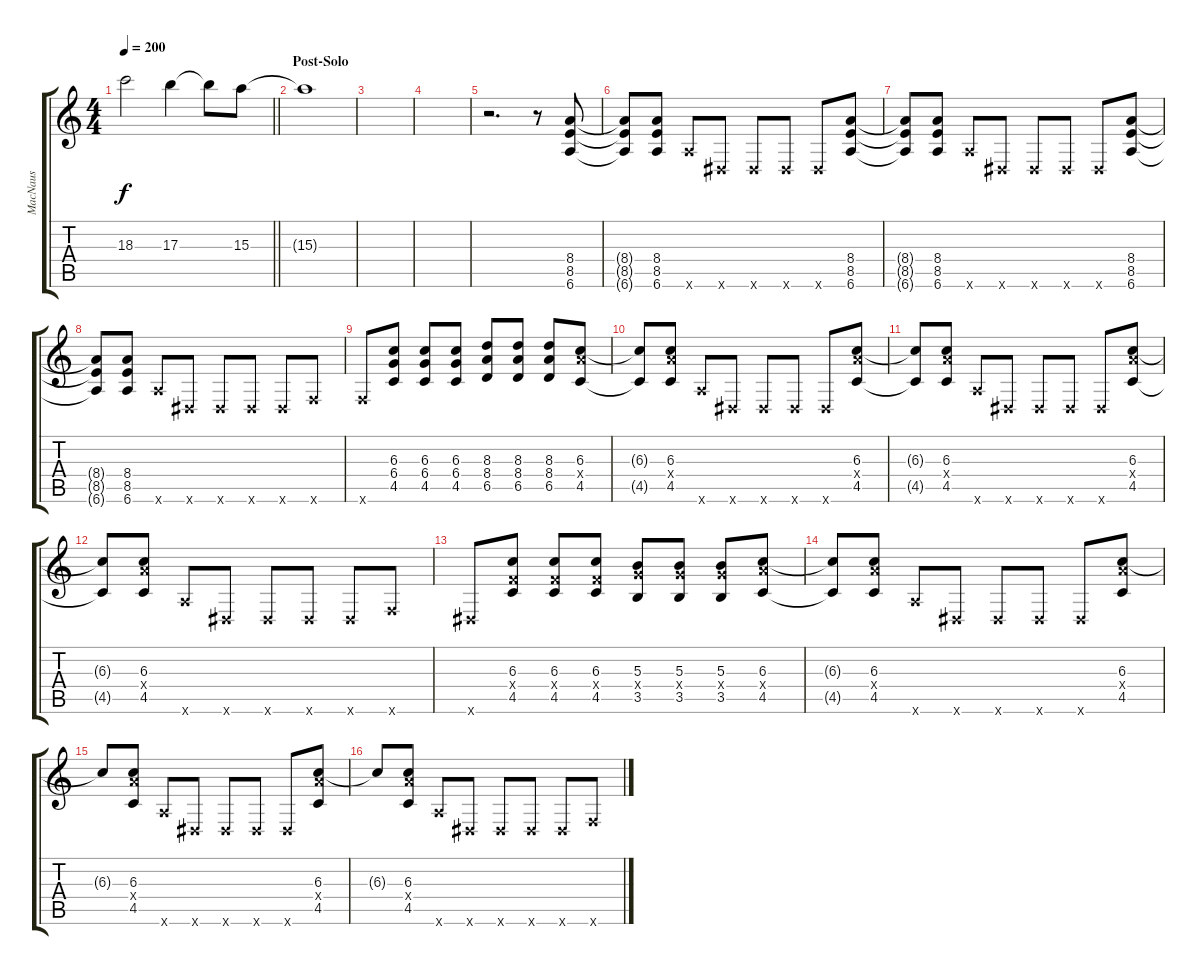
\track ("MacNaus" "MacNaus") {instrument distortionguitar}
\staff {score tabs}
\tuning (Eb4 Bb3 Gb3 Db3 Ab2 Eb2) {hide}
\ts (4 4)
\tempo 200
\clef g2
\barLineRight lightlight
\ks c
18.3.2{dy f} 17.3.4 17.3{t}.8 15.3.8 |
\section ("" "Post-Solo")
15.3{t}.1 |
|
|
r.2{d} r.8 (8.4 8.5 6.6).8 |
(8.4{t} 8.5{t} 6.6{t}).8 (8.4 8.5 6.6).8 6.6{x}.8 0.6{x}.8 0.6{x}.8 0.6{x}.8 0.6{x}.8 (8.4 8.5 6.6).8 |
(8.4{t} 8.5{t} 6.6{t}).8 (8.4 8.5 6.6).8 6.6{x}.8 0.6{x}.8 0.6{x}.8 0.6{x}.8 0.6{x}.8 (8.4 8.5 6.6).8 |
(8.4{t} 8.5{t} 6.6{t}).8 (8.4 8.5 6.6).8 6.6{x}.8 0.6{x}.8 0.6{x}.8 0.6{x}.8 0.6{x}.8 2.6{x}.8 |
2.6{x}.8 (6.3 6.4 4.5).8 (6.3 6.4 4.5).8 (6.3 6.4 4.5).8 (8.3 8.4 6.5).8 (8.3 8.4 6.5).8 (8.3 8.4 6.5).8 (6.3 8.4{x} 4.5).8 |
(6.3{t} 4.5{t}).8 (6.3 8.4{x} 4.5).8 6.6{x}.8 0.6{x}.8 0.6{x}.8 0.6{x}.8 0.6{x}.8 (6.3 8.4{x} 4.5).8 |
(6.3{t} 4.5{t}).8 (6.3 8.4{x} 4.5).8 6.6{x}.8 0.6{x}.8 0.6{x}.8 0.6{x}.8 0.6{x}.8 (6.3 8.4{x} 4.5).8 |
(6.3{t} 4.5{t}).8 (6.3 8.4{x} 4.5).8 6.6{x}.8 0.6{x}.8 0.6{x}.8 0.6{x}.8 0.6{x}.8 2.6{x}.8 |
0.6{x}.8 (6.3 4.4{x} 4.5).8 (6.3 4.4{x} 4.5).8 (6.3 4.4{x} 4.5).8 (5.3 6.4{x} 3.5).8 (5.3 6.4{x} 3.5).8 (5.3 6.4{x} 3.5).8 (6.3 8.4{x} 4.5).8 |
(6.3{t} 4.5{t}).8 (6.3 8.4{x} 4.5).8 6.6{x}.8 0.6{x}.8 0.6{x}.8 0.6{x}.8 0.6{x}.8 (6.3 8.4{x} 4.5).8 |
6.3{t}.8 (6.3 8.4{x} 4.5).8 6.6{x}.8 0.6{x}.8 0.6{x}.8 0.6{x}.8 0.6{x}.8 (6.3 8.4{x} 4.5).8 |
6.3{t}.8 (6.3 8.4{x} 4.5).8 6.6{x}.8 0.6{x}.8 0.6{x}.8 0.6{x}.8 0.6{x}.8 2.6{x}.8
